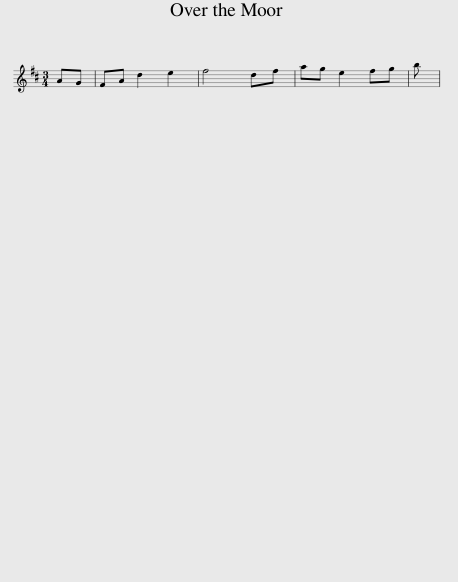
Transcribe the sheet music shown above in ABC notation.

X:1
L:1/8
M:3/4
I:linebreak $
K:D
V:1 treble
V:1
 AG | FA d2 e2 | f4 df | ag e2 fg | b | %5
